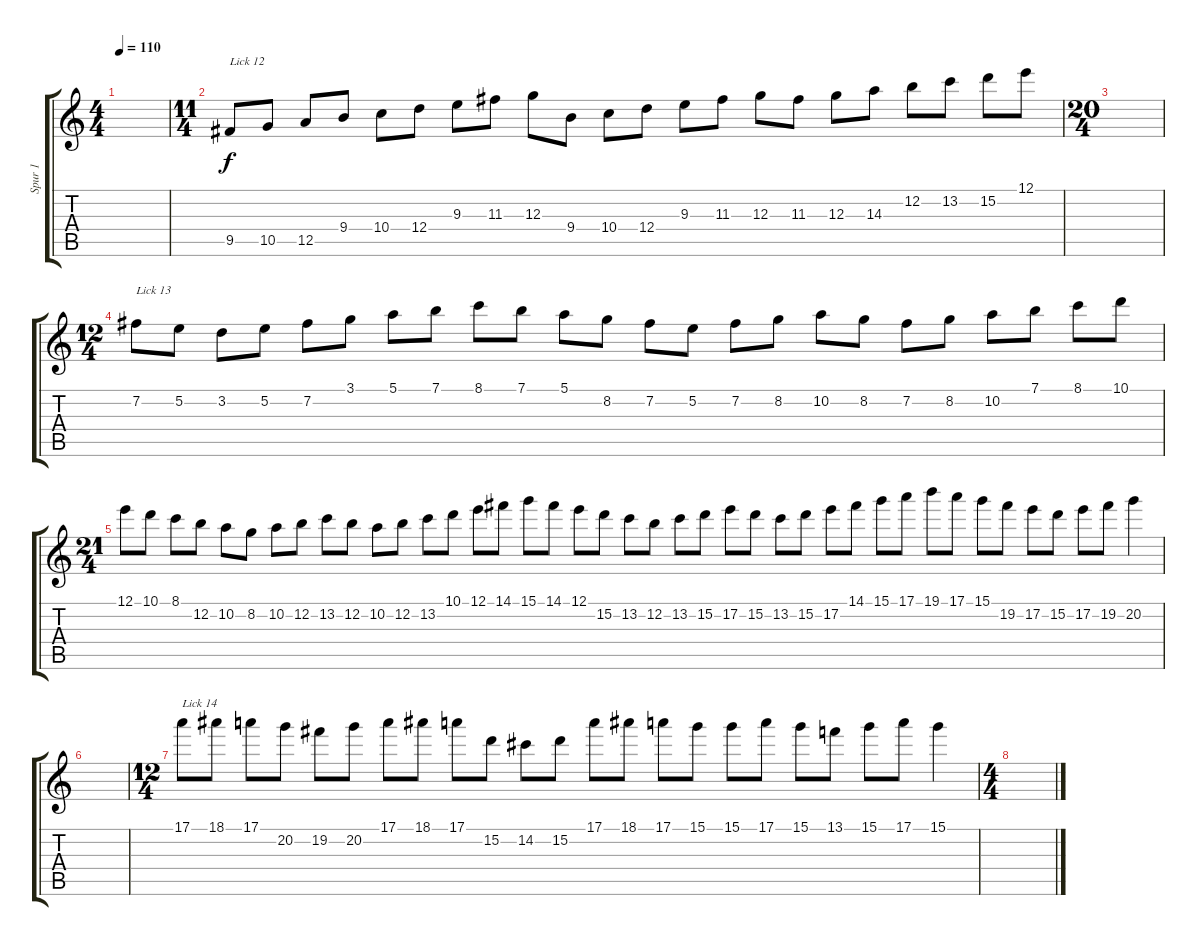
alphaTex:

\track ("Spur 1" "Spur 1") {instrument distortionguitar}
\staff {score tabs}
\tuning (E4 B3 G3 D3 A2 E2) {hide}
\ts (4 4)
\tempo 110
\clef g2
\ks c
|
\ts (11 4)
9.5.8{txt "Lick 12"} 10.5.8 12.5.8 9.4.8 10.4.8 12.4.8 9.3.8 11.3.8 12.3.8 9.4.8 10.4.8 12.4.8 9.3.8 11.3.8 12.3.8 11.3.8 12.3.8 14.3.8 12.2.8 13.2.8 15.2.8 12.1.8 |
\ts (20 4)
|
\ts (12 4)
7.2.8{txt "Lick 13"} 5.2.8 3.2.8 5.2.8 7.2.8 3.1.8 5.1.8 7.1.8 8.1.8 7.1.8 5.1.8 8.2.8 7.2.8 5.2.8 7.2.8 8.2.8 10.2.8 8.2.8 7.2.8 8.2.8 10.2.8 7.1.8 8.1.8 10.1.8 |
\ts (21 4)
12.1.8 10.1.8 8.1.8 12.2.8 10.2.8 8.2.8 10.2.8 12.2.8 13.2.8 12.2.8 10.2.8 12.2.8 13.2.8 10.1.8 12.1.8 14.1.8 15.1.8 14.1.8 12.1.8 15.2.8 13.2.8 12.2.8 13.2.8 15.2.8 17.2.8 15.2.8 13.2.8 15.2.8 17.2.8 14.1.8 15.1.8 17.1.8 19.1.8 17.1.8 15.1.8 19.2.8 17.2.8 15.2.8 17.2.8 19.2.8 20.2.4 |
|
\ts (12 4)
17.1.8{txt "Lick 14"} 18.1.8 17.1.8 20.2.8 19.2.8 20.2.8 17.1.8 18.1.8 17.1.8 15.2.8 14.2.8 15.2.8 17.1.8 18.1.8 17.1.8 15.1.8 15.1.8 17.1.8 15.1.8 13.1.8 15.1.8 17.1.8 15.1.4 |
\ts (4 4)
